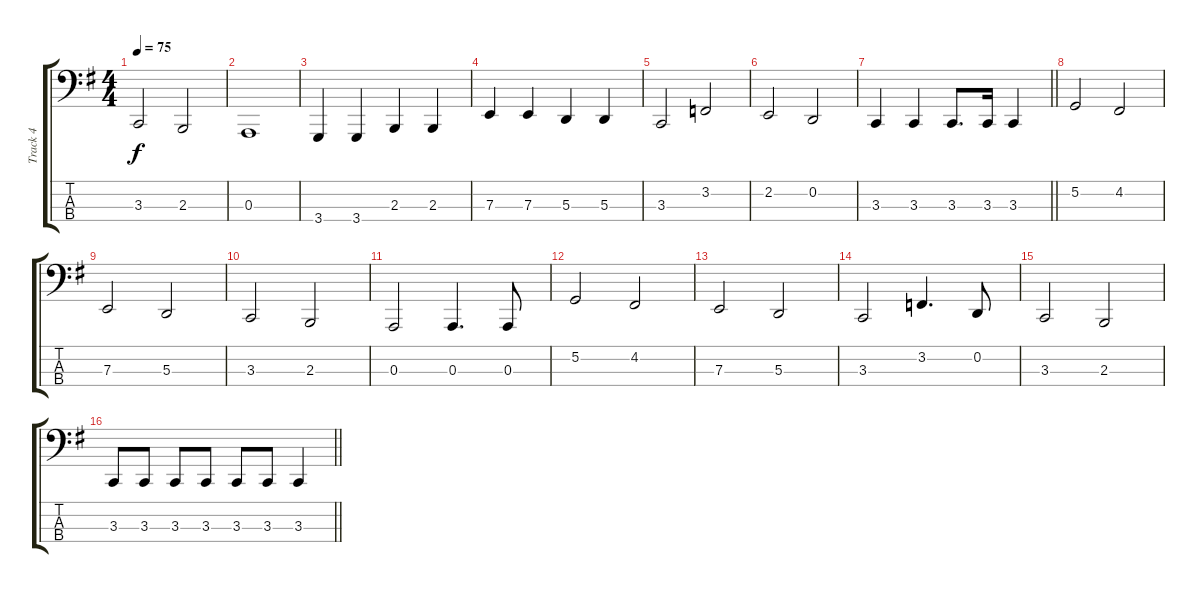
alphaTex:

\track ("Track 4" "Track 4") {instrument acousticgrandpiano}
\staff {score tabs}
\tuning (G2 D2 A1 E1) {hide}
\ts (4 4)
\tempo 75
\clef f4
\ks g
3.3.2{dy f} 2.3.2 |
0.3.1 |
3.4.4 3.4.4 2.3.4 2.3.4 |
7.3.4 7.3.4 5.3.4 5.3.4 |
3.3.2 3.2.2 |
2.2.2 0.2.2 |
\barLineRight lightlight
3.3.4 3.3.4 3.3.8{d} 3.3.16 3.3.4 |
5.2.2 4.2.2 |
7.3.2 5.3.2 |
3.3.2 2.3.2 |
0.3.2 0.3.4{d} 0.3.8 |
5.2.2 4.2.2 |
7.3.2 5.3.2 |
3.3.2 3.2.4{d} 0.2.8 |
3.3.2 2.3.2 |
\barLineRight lightlight
3.3.8 3.3.8 3.3.8 3.3.8 3.3.8 3.3.8 3.3.4
